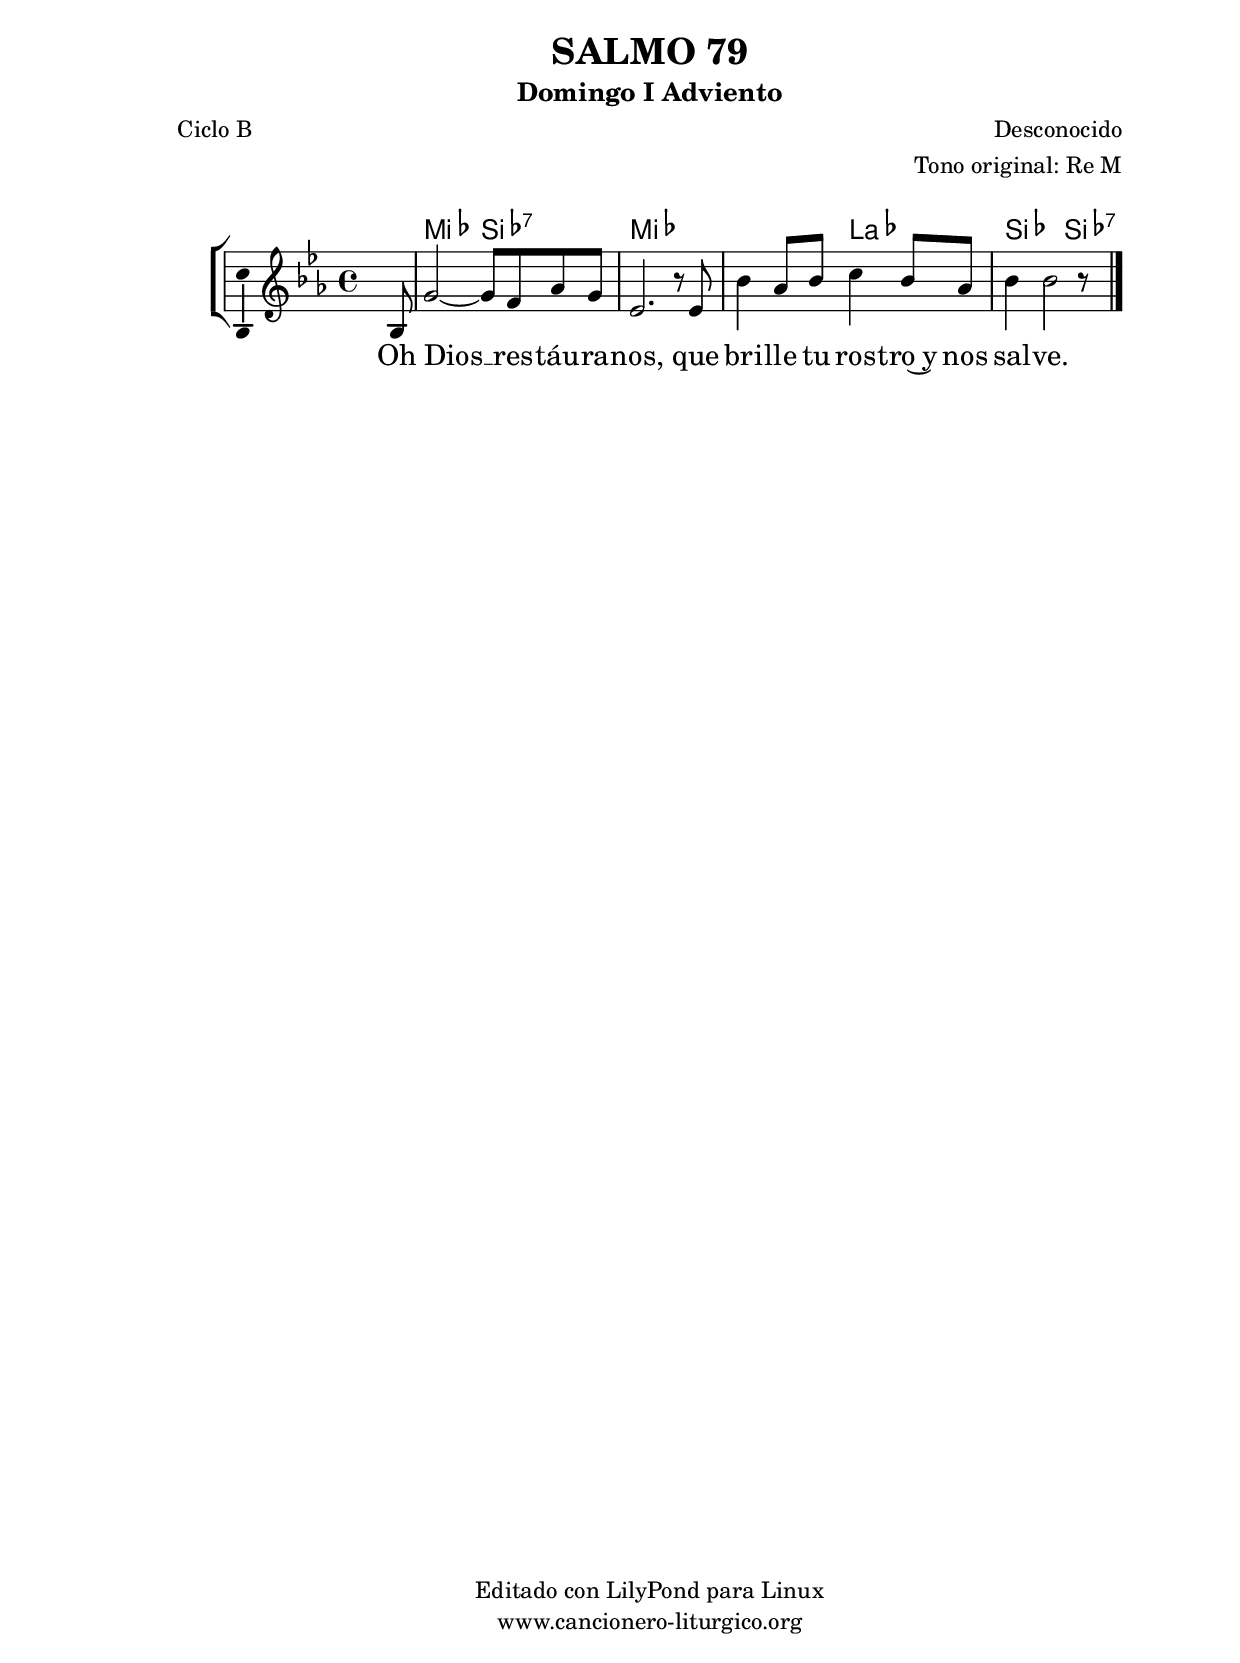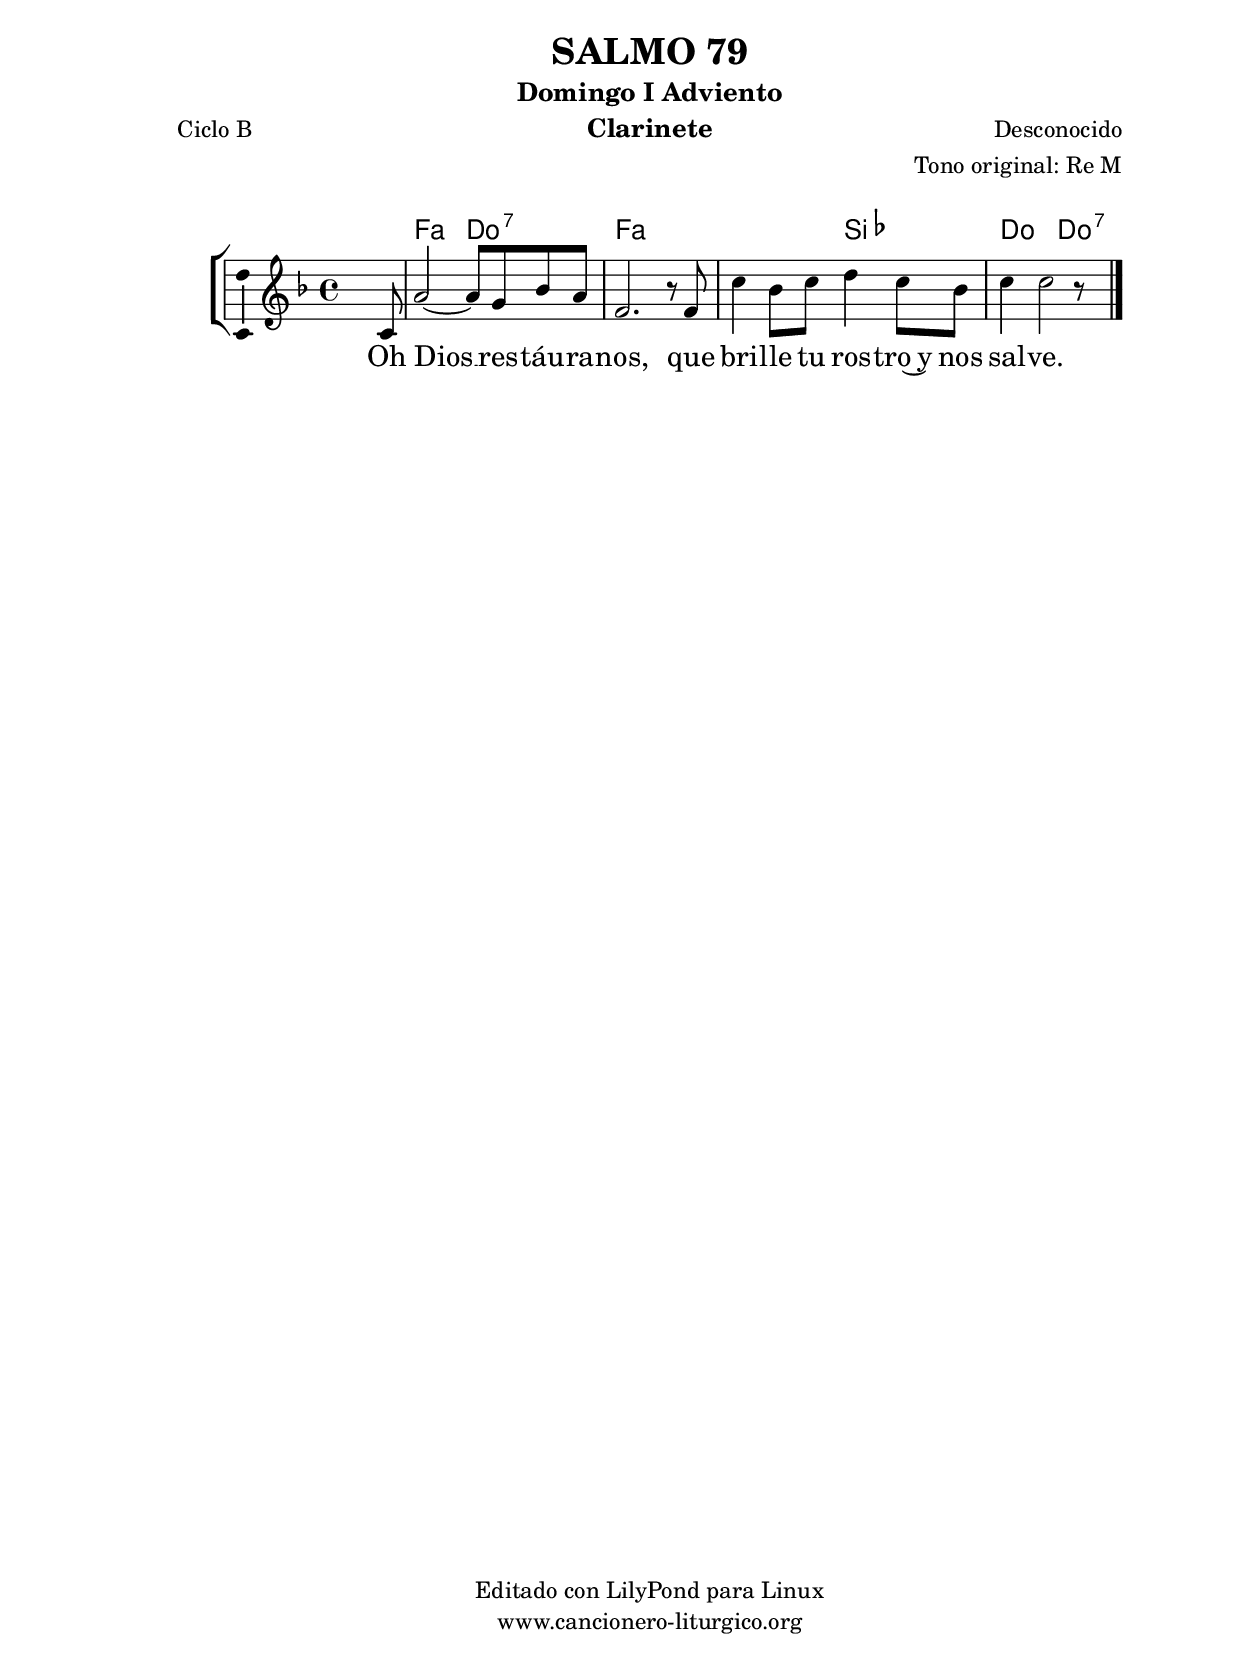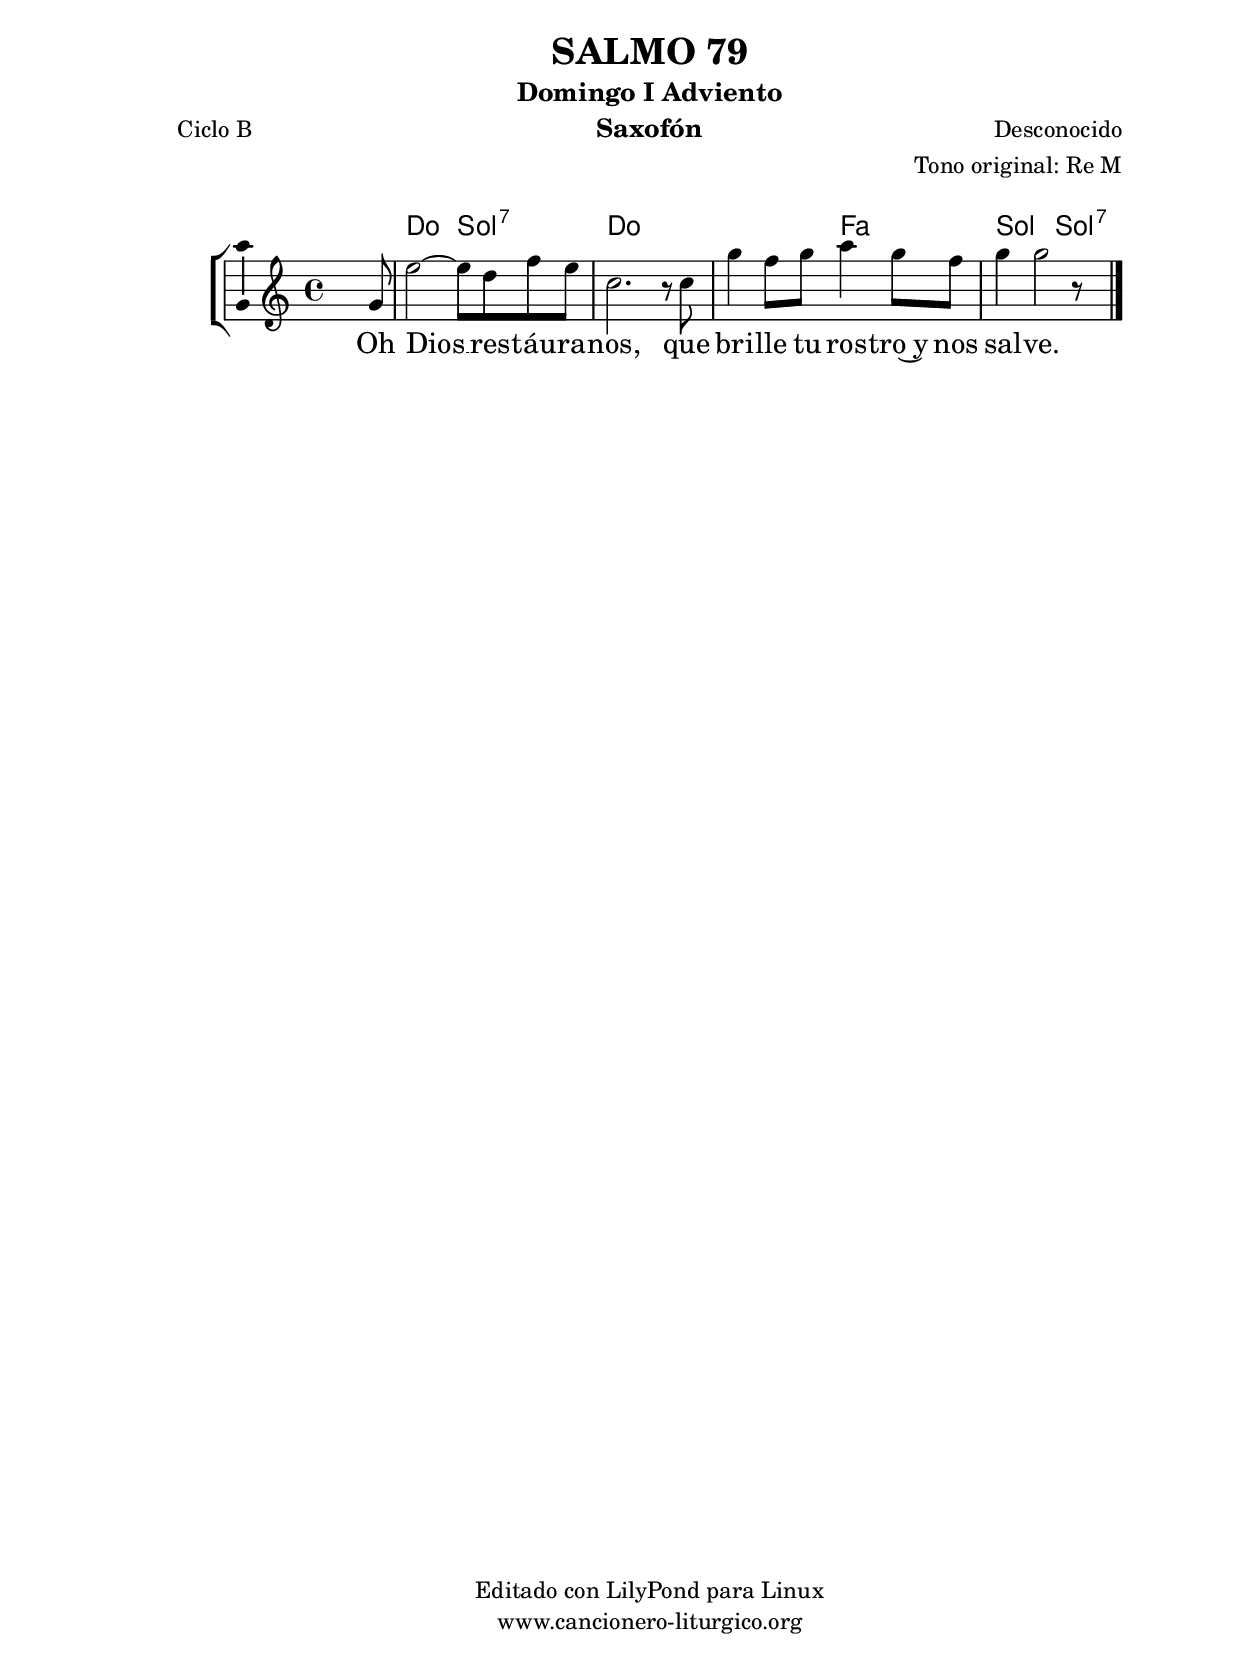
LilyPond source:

%
%para convertir .midi en .wav:
%timidity filename.midi -Ow -o finename.wav
%
%
%Para convertir de .wav a .mp3:
%lame -h -m j filename.wav
%
%
%para escuchar el midi:
%timidity nombrefichero.midi
%


%versión de lilypond para la que se ha escrito esta partitura:
\version "2.16.0"

	%Tamaño papel
	#(set-default-paper-size "a4")
	%Tamaño partitura
	#(set-global-staff-size 20)
	%No responde al pulsar sobre una nota
	#(ly:set-option 'point-and-click #f)

%parámetros del encabezamiento:
\header {
	title = "SALMO 79"
	subtitle = "Domingo I Adviento"
	composer = "Desconocido"
	poet = "Ciclo B"
	meter = ""
	arranger = "Tono original: Re M"
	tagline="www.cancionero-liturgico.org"
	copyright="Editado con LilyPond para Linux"
	tiempo = "Adviento"
	usos = "Salmo"
	letra = "Oh Dios restáuranos, que brille tu rostro y nos salve."
	}

%parámetros asociados al papel:
\paper  {
	oddHeaderMarkup = \markup {\fill-line { \on-the-fly #not-first-page \fromproperty #'header:title \on-the-fly #not-first-page \fromproperty #'header:composer }}
	evenHeaderMarkup = \markup {\fill-line { \fromproperty #'header:composer \fromproperty #'header:title }}
	#(set-paper-size "a4")
	print-page-number = ##f
	first-page-number = 1
	print-first-page-number = ##f
%	head-separation = 3.0 \cm
	top-margin = 2.0 \cm
	bottom-margin = 0.5\cm
%%%	bottom-margin = -1.0\cm
	left-margin = 3.0 \cm
	line-width = 16.0 \cm 
	indent = 8\mm
	interscoreline = 2.\mm
	between-system-space = 15\mm
%	para que las partituras no llenen la hoja:
	ragged-bottom = ##t
%	idem para la última hoja:
	ragged-last-bottom = ##f
%	para que las partituras llenen el ancho del papel:
	ragged-last = ##f
	after-title-space = 2.5 \cm
%page-count=1
system-count=1

	%Flexible Vertical Spacing
%	markup-markup-spacing =
%	#'((basic-distance . 15) (minimum-distance . 15) (padding . 3))
	markup-system-spacing =
	#'((basic-distance . 15) (minimum-distance . 15) (padding . 3))
	system-system-spacing =
	#'((basic-distance . 15) (minimum-distance . 15) (padding . 3))
	score-system-spacing =
	#'((basic-distance . 15) (minimum-distance . 15) (padding . 5))
%	top-system-spacing = % header
%	#'((basic-distance . 8) (minimum-distance . 0) (padding . 3))
%	top-markup-spacing =
%	#'((basic-distance . 20) (minimum-distance . 20) (padding . 3))
	last-bottom-spacing = % footer
	#'((basic-distance . 5) (minimum-distance . 5) (padding . 3))
%	score-markup-spacing =
%	#'((basic-distance . 16) (minimum-distance . 13) (padding . 3))

	}


%parámetros que afectan a toda la partitura:
global =  {
	%clave de sol (G):
	\clef G
	%armadura:
	\transpose d ees
	\key d \major
	\tempo 4=80
	\set Score.tempoHideNote = ##t
	}


acordes = {
	\italianChords
	\chordmode {
	\transpose d ees
{

s1 d2 a:7 d s d g a a:7

	}
	}
}


melodia = 
	\transpose d ees
{
	\relative c'{
\time 4/4

s2 s4 s8 a8
fis'2~fis8 e g fis
d2. r8 d8
a'4 g8 a b4 a8 g
a4 a2 r8 s8

	\bar "|."
	}
	}


texto = \lyricmode {
Oh Dios __ res -- táu -- ra -- nos,
que bri -- lle tu ros -- tro~y nos sal -- ve.
	}


acordesStaff = \context ChordNames = acordesStaff <<
	\set chordChanges = ##t
	\acordes
	>>


vozStaff = \context Voice = vozStaff
\with {\consists "Ambitus_engraver"}
<<
%	\set Staff.instrumentName = ""
%	\set Staff.shortInstrumentName = ""
%	\set Staff.midiInstrument = #"clarinet"
%	\set Staff.midiInstrument = #"cello"
%	\set Staff.midiInstrument = #"flute"
	\set Staff.midiInstrument = #"electric guitar (jazz)"
%	\set Staff.midiInstrument = #"english horn"
%	\set Staff.midiInstrument = #"violin"
%	\set Staff.midiInstrument = #"glockenspiel"
	\set Staff.midiMinimumVolume = #0.7
	\set Staff.midiMaximumVolume = #0.9
	\global
	\melodia
	>>


textoStaff = \context Lyrics = textoStaff <<
	\lyricsto vozStaff \texto
	>>

\book {
	\score {
		\context ChoirStaff {
			\override StaffGroup.SystemStartBracket #'collapse-height = #1
			\override Score.SystemStartBar #'collapse-height = #1
			<<
			\acordesStaff
			\vozStaff
			\textoStaff
			>>
			}
		\layout {
	    		\context {
				\Lyrics
				\override LyricText #'font-size = #2
				}
	   		 \context {
				\Score
				%fontSize = #3
				\override StaffSymbol #'staff-space = #(magstep +3)
				%\override Beam #'thickness = #0.55
				%\override SpacingSpanner #'spacing-increment = #1.0
				%\override Slur #'height-limit = #1.5
				}
			}
		}
	\score {
		\unfoldRepeats
		\context ChoirStaff {
			<<
			\acordesStaff
			\vozStaff
			>>
			}
		\midi {
	  		\context {
	  			\Score
				tempoWholesPerMinute = #(ly:make-moment 70 4)
				}
			}
		}
	}

%Partitura para clarinete
#(define output-suffix "C")
\book {
	\header{
		instrument = "Clarinete"
		}
	\score {
		\context ChoirStaff {
			\override StaffGroup.SystemStartBracket #'collapse-height = #1
			\override Score.SystemStartBar #'collapse-height = #1
\transpose c d
			<<
			\acordesStaff
			\vozStaff
			\textoStaff
			>>
			}
		\layout {
	    		\context {
				\Lyrics
				\override LyricText #'font-size = #2
				}
	   		 \context {
				\Score
				%fontSize = #3
				\override StaffSymbol #'staff-space = #(magstep +3)
				%\override Beam #'thickness = #0.55
				%\override SpacingSpanner #'spacing-increment = #1.0
				%\override Slur #'height-limit = #1.5
				}
			}
		}
	}

%Partitura para saxofón
#(define output-suffix "S")
\book {
	\header{
		instrument = "Saxofón"
		}
	\score {
		\context ChoirStaff {
			\override StaffGroup.SystemStartBracket #'collapse-height = #1
			\override Score.SystemStartBar #'collapse-height = #1
\transpose c a
			<<
			\acordesStaff
			\vozStaff
			\textoStaff
			>>
			}
		\layout {
	    		\context {
				\Lyrics
				\override LyricText #'font-size = #2
				}
	   		 \context {
				\Score
				%fontSize = #3
				\override StaffSymbol #'staff-space = #(magstep +3)
				%\override Beam #'thickness = #0.55
				%\override SpacingSpanner #'spacing-increment = #1.0
				%\override Slur #'height-limit = #1.5
				}
			}
		}
	}

